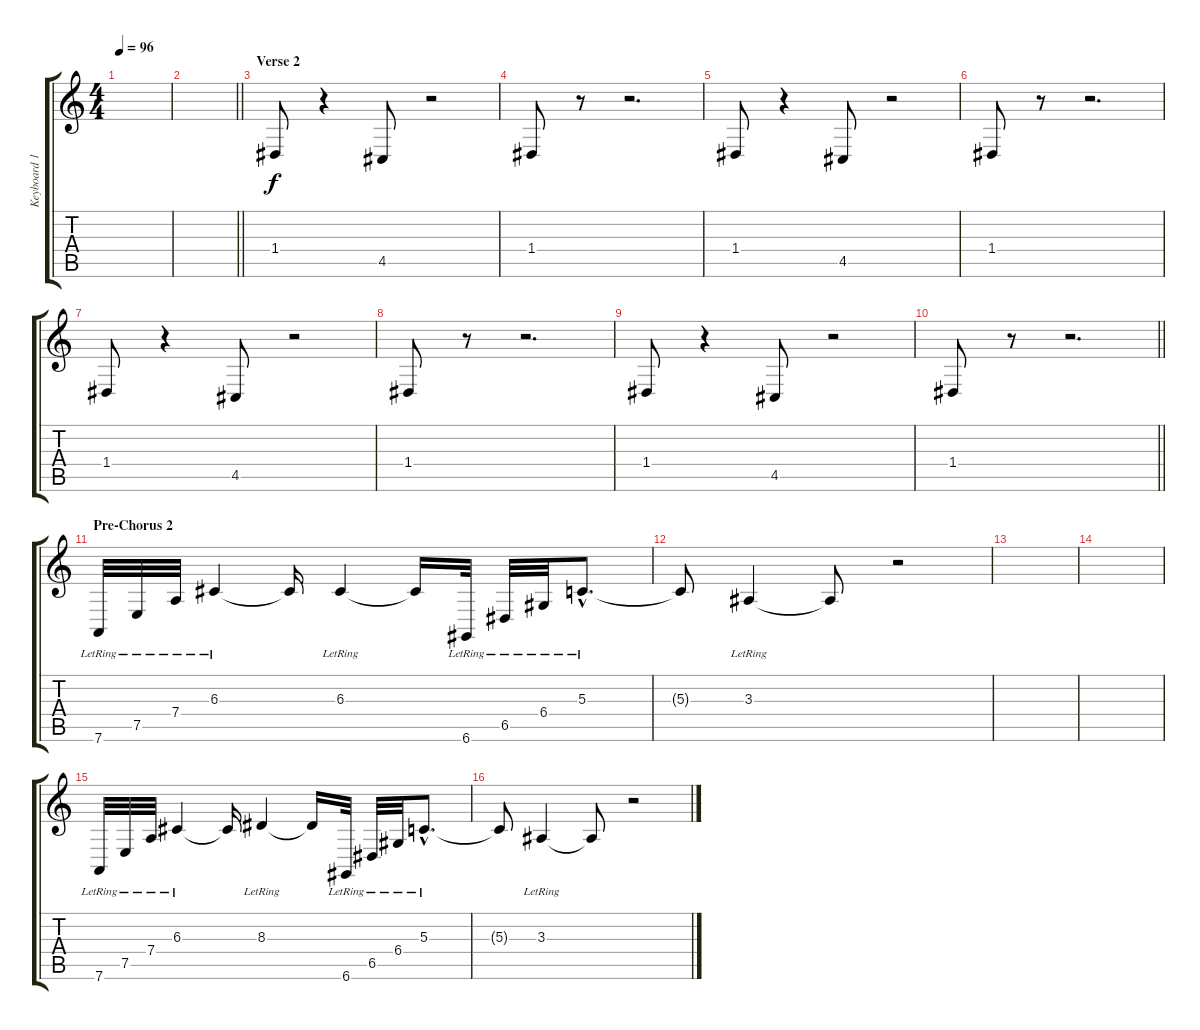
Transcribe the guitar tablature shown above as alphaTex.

\track ("Keyboard 1 " "Keyboard 1") {instrument pad4choir}
\staff {score tabs}
\tuning (E4 B3 G3 D3 A2 D2) {hide}
\ts (4 4)
\tempo 96
\clef g2
\ks c
|
\barLineRight lightlight
|
\section ("" "Verse 2")
1.4.8{instrument pad1newage} r.4 4.5.8 r.2 |
1.4.8 r.8 r.2{d} |
1.4.8 r.4 4.5.8 r.2 |
1.4.8 r.8 r.2{d} |
1.4.8 r.4 4.5.8 r.2 |
1.4.8 r.8 r.2{d} |
1.4.8 r.4 4.5.8 r.2 |
\barLineRight lightlight
1.4.8 r.8 r.2{d} |
\section ("" "Pre-Chorus 2")
7.6{lr}.32{instrument acousticgrandpiano} 7.5{lr}.32 7.4{lr}.32 6.3{lr}.4 6.3{t}.16 6.3{lr}.4 6.3{t}.16 6.6{lr}.32 6.5{lr}.32 6.4{lr}.32 5.3{hac lr}.8{d} |
5.3{t}.8 3.3{lr}.4 3.3{t}.8 r.2 |
|
|
7.6{lr}.32{instrument acousticgrandpiano} 7.5{lr}.32 7.4{lr}.32 6.3{lr}.4 6.3{t}.16 8.3{lr}.4 8.3{t}.16 6.6{lr}.32 6.5{lr}.32 6.4{lr}.32 5.3{hac lr}.8{d} |
5.3{t}.8 3.3{lr}.4 3.3{t}.8 r.2
